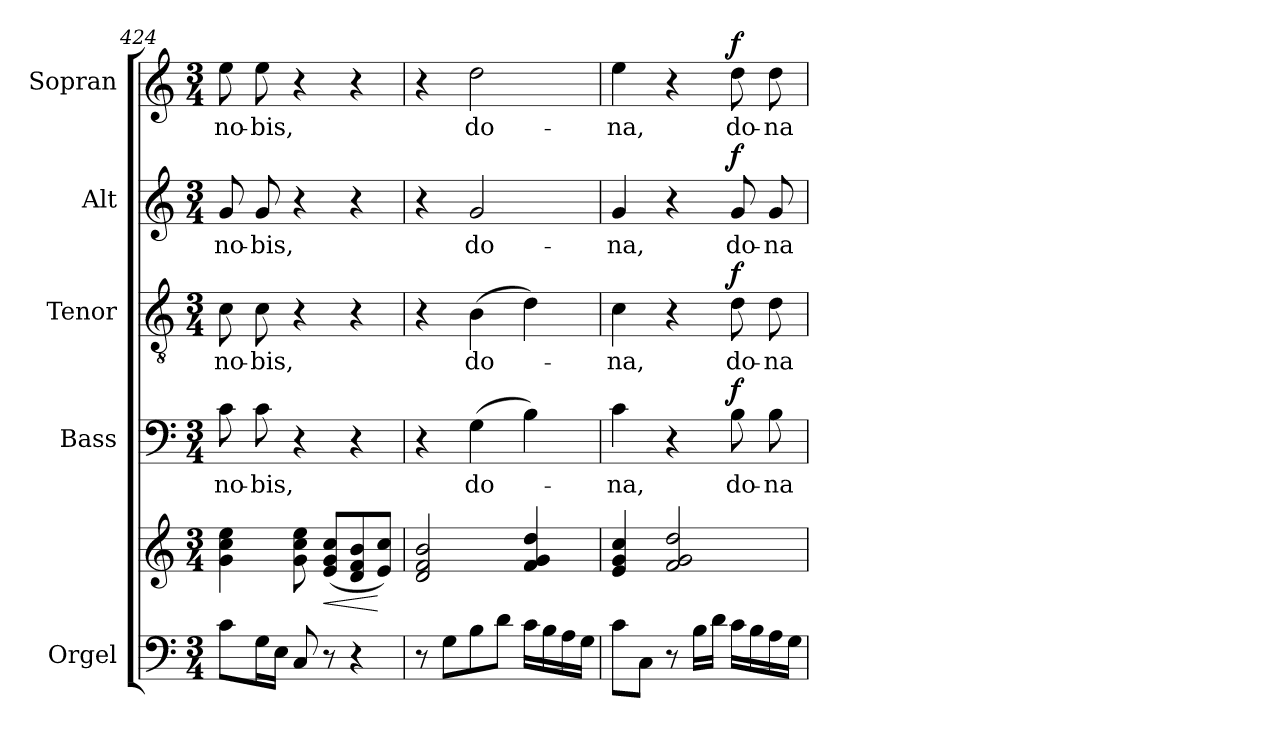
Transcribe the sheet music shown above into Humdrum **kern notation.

**kern	**kern	**dynam	**kern	**text	**dynam	**kern	**text	**dynam	**kern	**text	**dynam	**kern	**text	**dynam
*part5	*part5	*part5	*part4	*part4	*part4	*part3	*part3	*part3	*part2	*part2	*part2	*part1	*part1	*part1
*staff6	*staff5	*staff5/6	*staff4	*staff4	*staff4	*staff3	*staff3	*staff3	*staff2	*staff2	*staff2	*staff1	*staff1	*staff1
*I"Orgel	*	*	*I"Bass	*	*	*I"Tenor	*	*	*I"Alt	*	*	*I"Sopran	*	*
*I'Org.	*	*	*I'B.	*	*	*I'T.	*	*	*I'A.	*	*	*I'S.	*	*
*clefF4	*clefG2	*	*clefF4	*	*	*clefGv2	*	*	*clefG2	*	*	*clefG2	*	*
*k[]	*k[]	*	*k[]	*	*	*k[]	*	*	*k[]	*	*	*k[]	*	*
*C:	*C:	*	*C:	*	*	*C:	*	*	*C:	*	*	*C:	*	*
*M3/4	*M3/4	*	*M3/4	*	*	*M3/4	*	*	*M3/4	*	*	*M3/4	*	*
=424	=424	=424	=424	=424	=424	=424	=424	=424	=424	=424	=424	=424	=424	=424
!	!	!	!	!LO:LY:b	!	!	!LO:LY:b	!	!	!LO:LY:b	!	!	!LO:LY:b	!
8c\L	4g\ 4cc\ 4ee\	.	8c\	no-	.	8c\	no-	.	8g/	no-	.	8ee\	no-	.
!	!	!	!	!LO:LY:b	!	!	!LO:LY:b	!	!	!LO:LY:b	!	!	!LO:LY:b	!
16G\L	.	.	8c\	-bis,	.	8c\	-bis,	.	8g/	-bis,	.	8ee\	-bis,	.
16E\JJ	.	.	.	.	.	.	.	.	.	.	.	.	.	.
8C/	8g\ 8cc\ 8ee\	.	4r	.	.	4r	.	.	4r	.	.	4r	.	.
!	!	!LO:HP:b	!	!	!	!	!	!	!	!	!	!	!	!
8r	(<8e/ 8g/ 8cc/L	<	.	.	.	.	.	.	.	.	.	.	.	.
4r	8d/ 8f/ 8b/	.	4r	.	.	4r	.	.	4r	.	.	4r	.	.
.	8e/ 8cc/J)	[	.	.	.	.	.	.	.	.	.	.	.	.
=425	=425	=425	=425	=425	=425	=425	=425	=425	=425	=425	=425	=425	=425	=425
8r	2d/ 2f/ 2b/	.	4r	.	.	4r	.	.	4r	.	.	4r	.	.
8G\L	.	.	.	.	.	.	.	.	.	.	.	.	.	.
!	!	!	!	!LO:LY:b	!	!	!LO:LY:b	!	!	!LO:LY:b	!	!	!LO:LY:b	!
8B\	.	.	(>4G\	do-	.	(>4B\	do-	.	2g/	do-	.	2dd\	do-	.
8d\J	.	.	.	.	.	.	.	.	.	.	.	.	.	.
16c\LL	4f/ 4g/ 4dd/	.	4B\)	.	.	4d\)	.	.	.	.	.	.	.	.
16B\	.	.	.	.	.	.	.	.	.	.	.	.	.	.
16A\	.	.	.	.	.	.	.	.	.	.	.	.	.	.
16G\JJ	.	.	.	.	.	.	.	.	.	.	.	.	.	.
=426	=426	=426	=426	=426	=426	=426	=426	=426	=426	=426	=426	=426	=426	=426
!	!	!	!	!LO:LY:b	!	!	!LO:LY:b	!	!	!LO:LY:b	!	!	!LO:LY:b	!
8c\L	4e/ 4g/ 4cc/	.	4c\	-na,	.	4c\	-na,	.	4g/	-na,	.	4ee\	-na,	.
8C\J	.	.	.	.	.	.	.	.	.	.	.	.	.	.
8r	2f/ 2g/ 2dd/	.	4r	.	.	4r	.	.	4r	.	.	4r	.	.
16B\LL	.	.	.	.	.	.	.	.	.	.	.	.	.	.
16d\JJ	.	.	.	.	.	.	.	.	.	.	.	.	.	.
!	!	!	!	!LO:LY:b	!LO:DY:a	!	!LO:LY:b	!LO:DY:a	!	!LO:LY:b	!LO:DY:a	!	!LO:LY:b	!LO:DY:a
16c\LL	.	.	8B\	do-	f	8d\	do-	f	8g/	do-	f	8dd\	do-	f
16B\	.	.	.	.	.	.	.	.	.	.	.	.	.	.
!	!	!	!	!LO:LY:b	!	!	!LO:LY:b	!	!	!LO:LY:b	!	!	!LO:LY:b	!
16A\	.	.	8B\	-na	.	8d\	-na	.	8g/	-na	.	8dd\	-na	.
16G\JJ	.	.	.	.	.	.	.	.	.	.	.	.	.	.
=	=	=	=	=	=	=	=	=	=	=	=	=	=	=
*-	*-	*-	*-	*-	*-	*-	*-	*-	*-	*-	*-	*-	*-	*-
